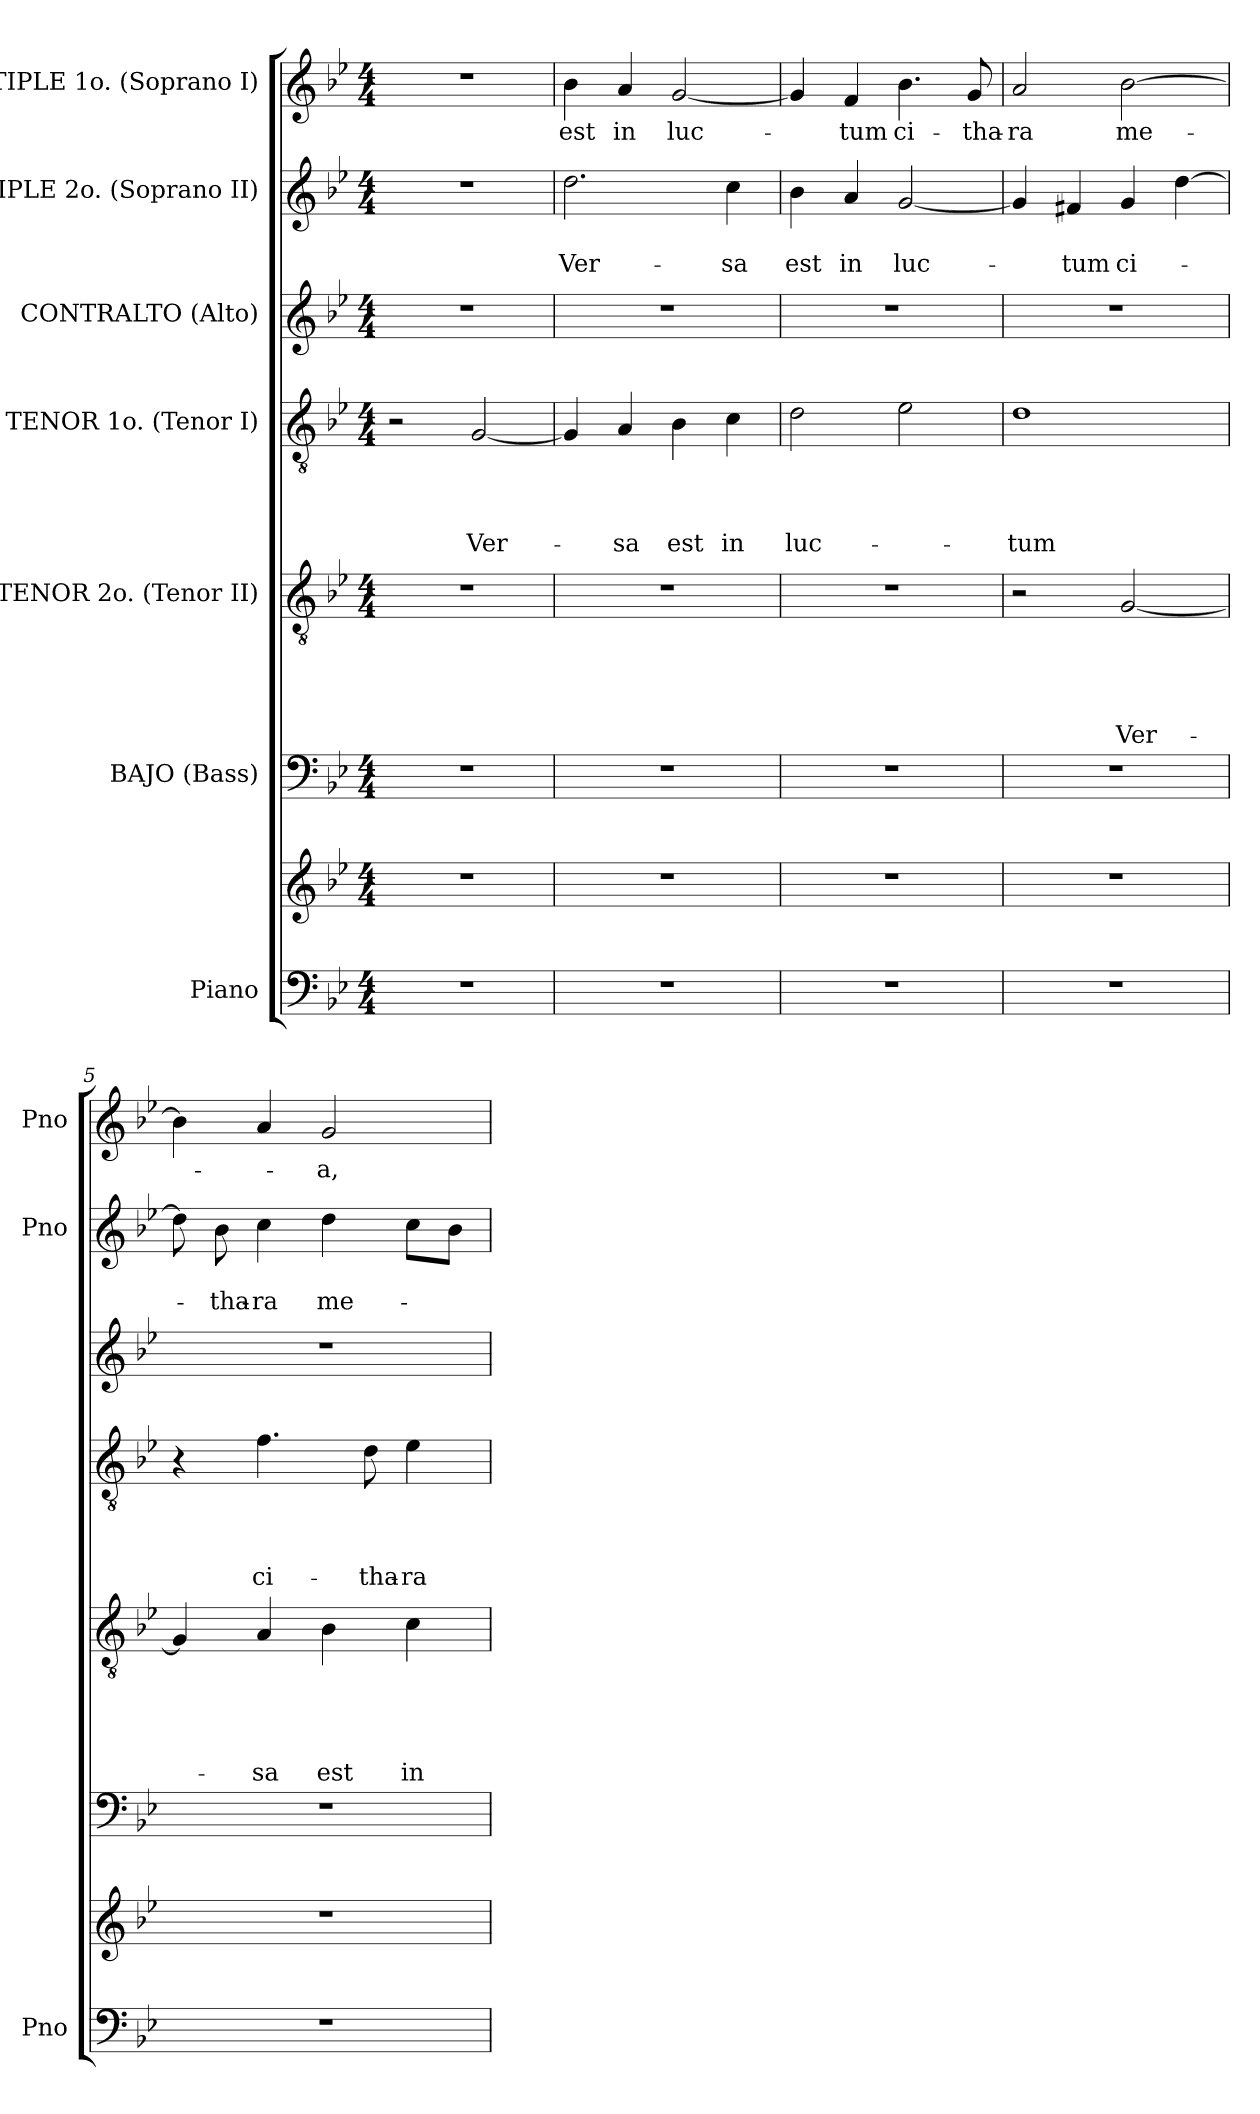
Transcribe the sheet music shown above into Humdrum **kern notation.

**kern	**kern	**kern	**kern	**text	**text	**text	**text	**text	**kern	**text	**text	**text	**text	**kern	**kern	**text	**text	**kern	**text
*part7	*part7	*part6	*part5	*part5	*part5	*part5	*part5	*part5	*part4	*part4	*part4	*part4	*part4	*part3	*part2	*part2	*part2	*part1	*part1
*staff8	*staff7	*staff6	*staff5	*staff5	*staff5	*staff5	*staff5	*staff5	*staff4	*staff4	*staff4	*staff4	*staff4	*staff3	*staff2	*staff2	*staff2	*staff1	*staff1
*I"Piano	*	*I"BAJO (Bass)	*I"TENOR 2o. (Tenor II)	*	*	*	*	*	*I"TENOR 1o. (Tenor I)	*	*	*	*	*I"CONTRALTO (Alto)	*I"TIPLE 2o. (Soprano II)	*	*	*I"TIPLE 1o. (Soprano I)	*
*I'Pno	*	*	*	*	*	*	*	*	*	*	*	*	*	*	*I'Pno	*	*	*I'Pno	*
*clefF4	*clefG2	*clefF4	*clefGv2	*	*	*	*	*	*clefGv2	*	*	*	*	*clefG2	*clefG2	*	*	*clefG2	*
*k[b-e-]	*k[b-e-]	*k[b-e-]	*k[b-e-]	*	*	*	*	*	*k[b-e-]	*	*	*	*	*k[b-e-]	*k[b-e-]	*	*	*k[b-e-]	*
*B-:	*B-:	*B-:	*B-:	*	*	*	*	*	*B-:	*	*	*	*	*B-:	*B-:	*	*	*B-:	*
*M4/4	*M4/4	*M4/4	*M4/4	*	*	*	*	*	*M4/4	*	*	*	*	*M4/4	*M4/4	*	*	*M4/4	*
=1	=1	=1	=1	=1	=1	=1	=1	=1	=1	=1	=1	=1	=1	=1	=1	=1	=1	=1	=1
1r	1r	1r	1r	.	.	.	.	.	2r	.	.	.	.	1r	1r	.	.	1r	.
.	.	.	.	.	.	.	.	.	[2G/	.	.	.	Ver-	.	.	.	.	.	.
=2	=2	=2	=2	=2	=2	=2	=2	=2	=2	=2	=2	=2	=2	=2	=2	=2	=2	=2	=2
1r	1r	1r	1r	.	.	.	.	.	4G/]	.	.	.	.	1r	2.dd\	.	Ver-	4b-\	est
.	.	.	.	.	.	.	.	.	4A/	.	.	.	-sa	.	.	.	.	4a/	in
.	.	.	.	.	.	.	.	.	4B-\	.	.	.	est	.	.	.	.	[2g/	luc-
.	.	.	.	.	.	.	.	.	4c\	.	.	.	in	.	4cc\	.	-sa	.	.
=3	=3	=3	=3	=3	=3	=3	=3	=3	=3	=3	=3	=3	=3	=3	=3	=3	=3	=3	=3
1r	1r	1r	1r	.	.	.	.	.	2d\	.	.	.	luc-	1r	4b-\	.	est	4g/]	.
.	.	.	.	.	.	.	.	.	.	.	.	.	.	.	4a/	.	in	4f/	-tum
.	.	.	.	.	.	.	.	.	2e-\	.	.	.	.	.	[2g/	.	luc-	4.b-\	ci-
.	.	.	.	.	.	.	.	.	.	.	.	.	.	.	.	.	.	8g/	-tha-
=4	=4	=4	=4	=4	=4	=4	=4	=4	=4	=4	=4	=4	=4	=4	=4	=4	=4	=4	=4
1r	1r	1r	2r	.	.	.	.	.	1d	.	.	.	-tum	1r	4g/]	.	.	2a/	-ra
.	.	.	.	.	.	.	.	.	.	.	.	.	.	.	4f#X/	.	-tum	.	.
.	.	.	[2G/	.	.	.	.	Ver-	.	.	.	.	.	.	4g/	.	ci-	[2b-\	me-
.	.	.	.	.	.	.	.	.	.	.	.	.	.	.	[4dd\	.	.	.	.
=5	=5	=5	=5	=5	=5	=5	=5	=5	=5	=5	=5	=5	=5	=5	=5	=5	=5	=5	=5
1r	1r	1r	4G/]	.	.	.	.	.	4r	.	.	.	.	1r	8dd\]	.	.	4b-\]	.
.	.	.	.	.	.	.	.	.	.	.	.	.	.	.	8b-\	.	-tha-	.	.
.	.	.	4A/	.	.	.	.	-sa	4.f\	.	.	.	ci-	.	4cc\	.	-ra	4a/	.
.	.	.	4B-\	.	.	.	.	est	.	.	.	.	.	.	4dd\	.	me-	2g/	-a,
.	.	.	.	.	.	.	.	.	8d\	.	.	.	-tha-	.	.	.	.	.	.
.	.	.	4c\	.	.	.	.	in	4e-\	.	.	.	-ra	.	8cc\L	.	.	.	.
.	.	.	.	.	.	.	.	.	.	.	.	.	.	.	8b-\J	.	.	.	.
=	=	=	=	=	=	=	=	=	=	=	=	=	=	=	=	=	=	=	=
*-	*-	*-	*-	*-	*-	*-	*-	*-	*-	*-	*-	*-	*-	*-	*-	*-	*-	*-	*-
